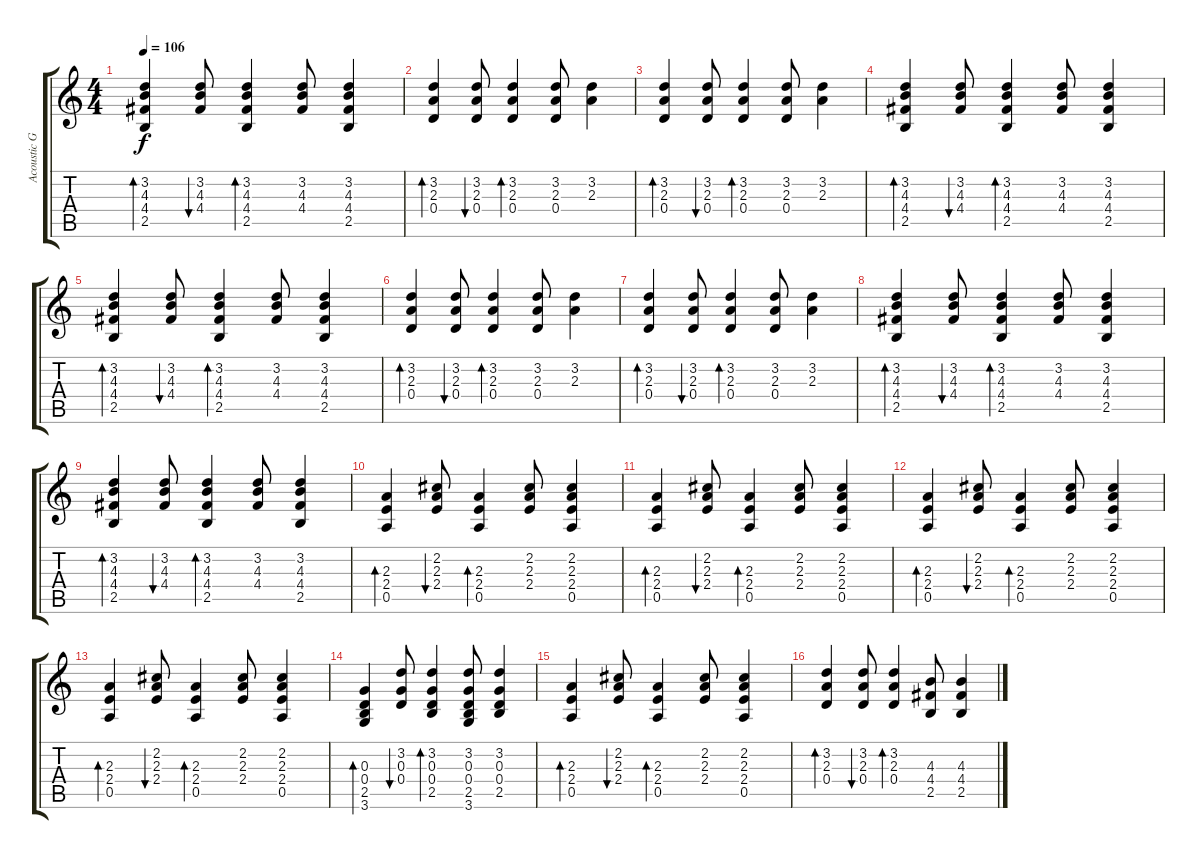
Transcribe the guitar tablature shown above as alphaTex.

\track ("Acoustic Guitar" "Acoustic G") {instrument acousticguitarsteel}
\staff {score tabs}
\tuning (E4 B3 G3 D3 A2 E2) {hide}
\ts (4 4)
\tempo 106
\clef g2
\ks c
(3.2 4.3 4.4 2.5).4{bd 60 dy f} (3.2 4.3 4.4).8{bu 60} (3.2 4.3 4.4 2.5).4{bd 60} (3.2 4.3 4.4).8 (3.2 4.3 4.4 2.5).4 |
(3.2 2.3 0.4).4{bd 60} (3.2 2.3 0.4).8{bu 60} (3.2 2.3 0.4).4{bd 60} (3.2 2.3 0.4).8 (3.2 2.3).4 |
(3.2 2.3 0.4).4{bd 60} (3.2 2.3 0.4).8{bu 60} (3.2 2.3 0.4).4{bd 60} (3.2 2.3 0.4).8 (3.2 2.3).4 |
(3.2 4.3 4.4 2.5).4{bd 60} (3.2 4.3 4.4).8{bu 60} (3.2 4.3 4.4 2.5).4{bd 60} (3.2 4.3 4.4).8 (3.2 4.3 4.4 2.5).4 |
(3.2 4.3 4.4 2.5).4{bd 60} (3.2 4.3 4.4).8{bu 60} (3.2 4.3 4.4 2.5).4{bd 60} (3.2 4.3 4.4).8 (3.2 4.3 4.4 2.5).4 |
(3.2 2.3 0.4).4{bd 60} (3.2 2.3 0.4).8{bu 60} (3.2 2.3 0.4).4{bd 60} (3.2 2.3 0.4).8 (3.2 2.3).4 |
(3.2 2.3 0.4).4{bd 60} (3.2 2.3 0.4).8{bu 60} (3.2 2.3 0.4).4{bd 60} (3.2 2.3 0.4).8 (3.2 2.3).4 |
(3.2 4.3 4.4 2.5).4{bd 60} (3.2 4.3 4.4).8{bu 60} (3.2 4.3 4.4 2.5).4{bd 60} (3.2 4.3 4.4).8 (3.2 4.3 4.4 2.5).4 |
(3.2 4.3 4.4 2.5).4{bd 60} (3.2 4.3 4.4).8{bu 60} (3.2 4.3 4.4 2.5).4{bd 60} (3.2 4.3 4.4).8 (3.2 4.3 4.4 2.5).4 |
(2.3 2.4 0.5).4{bd 60} (2.2 2.3 2.4).8{bu 60} (2.3 2.4 0.5).4{bd 60} (2.2 2.3 2.4).8 (2.2 2.3 2.4 0.5).4 |
(2.3 2.4 0.5).4{bd 60} (2.2 2.3 2.4).8{bu 60} (2.3 2.4 0.5).4{bd 60} (2.2 2.3 2.4).8 (2.2 2.3 2.4 0.5).4 |
(2.3 2.4 0.5).4{bd 60} (2.2 2.3 2.4).8{bu 60} (2.3 2.4 0.5).4{bd 60} (2.2 2.3 2.4).8 (2.2 2.3 2.4 0.5).4 |
(2.3 2.4 0.5).4{bd 60} (2.2 2.3 2.4).8{bu 60} (2.3 2.4 0.5).4{bd 60} (2.2 2.3 2.4).8 (2.2 2.3 2.4 0.5).4 |
(0.3 0.4 2.5 3.6).4{bd 60} (3.2 0.3 0.4).8{bu 60} (3.2 0.3 0.4 2.5).4{bd 60} (3.2 0.3 0.4 2.5 3.6).8 (3.2 0.3 0.4 2.5).4 |
(2.3 2.4 0.5).4{bd 60} (2.2 2.3 2.4).8{bu 60} (2.3 2.4 0.5).4{bd 60} (2.2 2.3 2.4).8 (2.2 2.3 2.4 0.5).4 |
(3.2 2.3 0.4).4{bd 60} (3.2 2.3 0.4).8{bu 60} (3.2 2.3 0.4).4{bd 60} (4.3 4.4 2.5).8 (4.3 4.4 2.5).4
